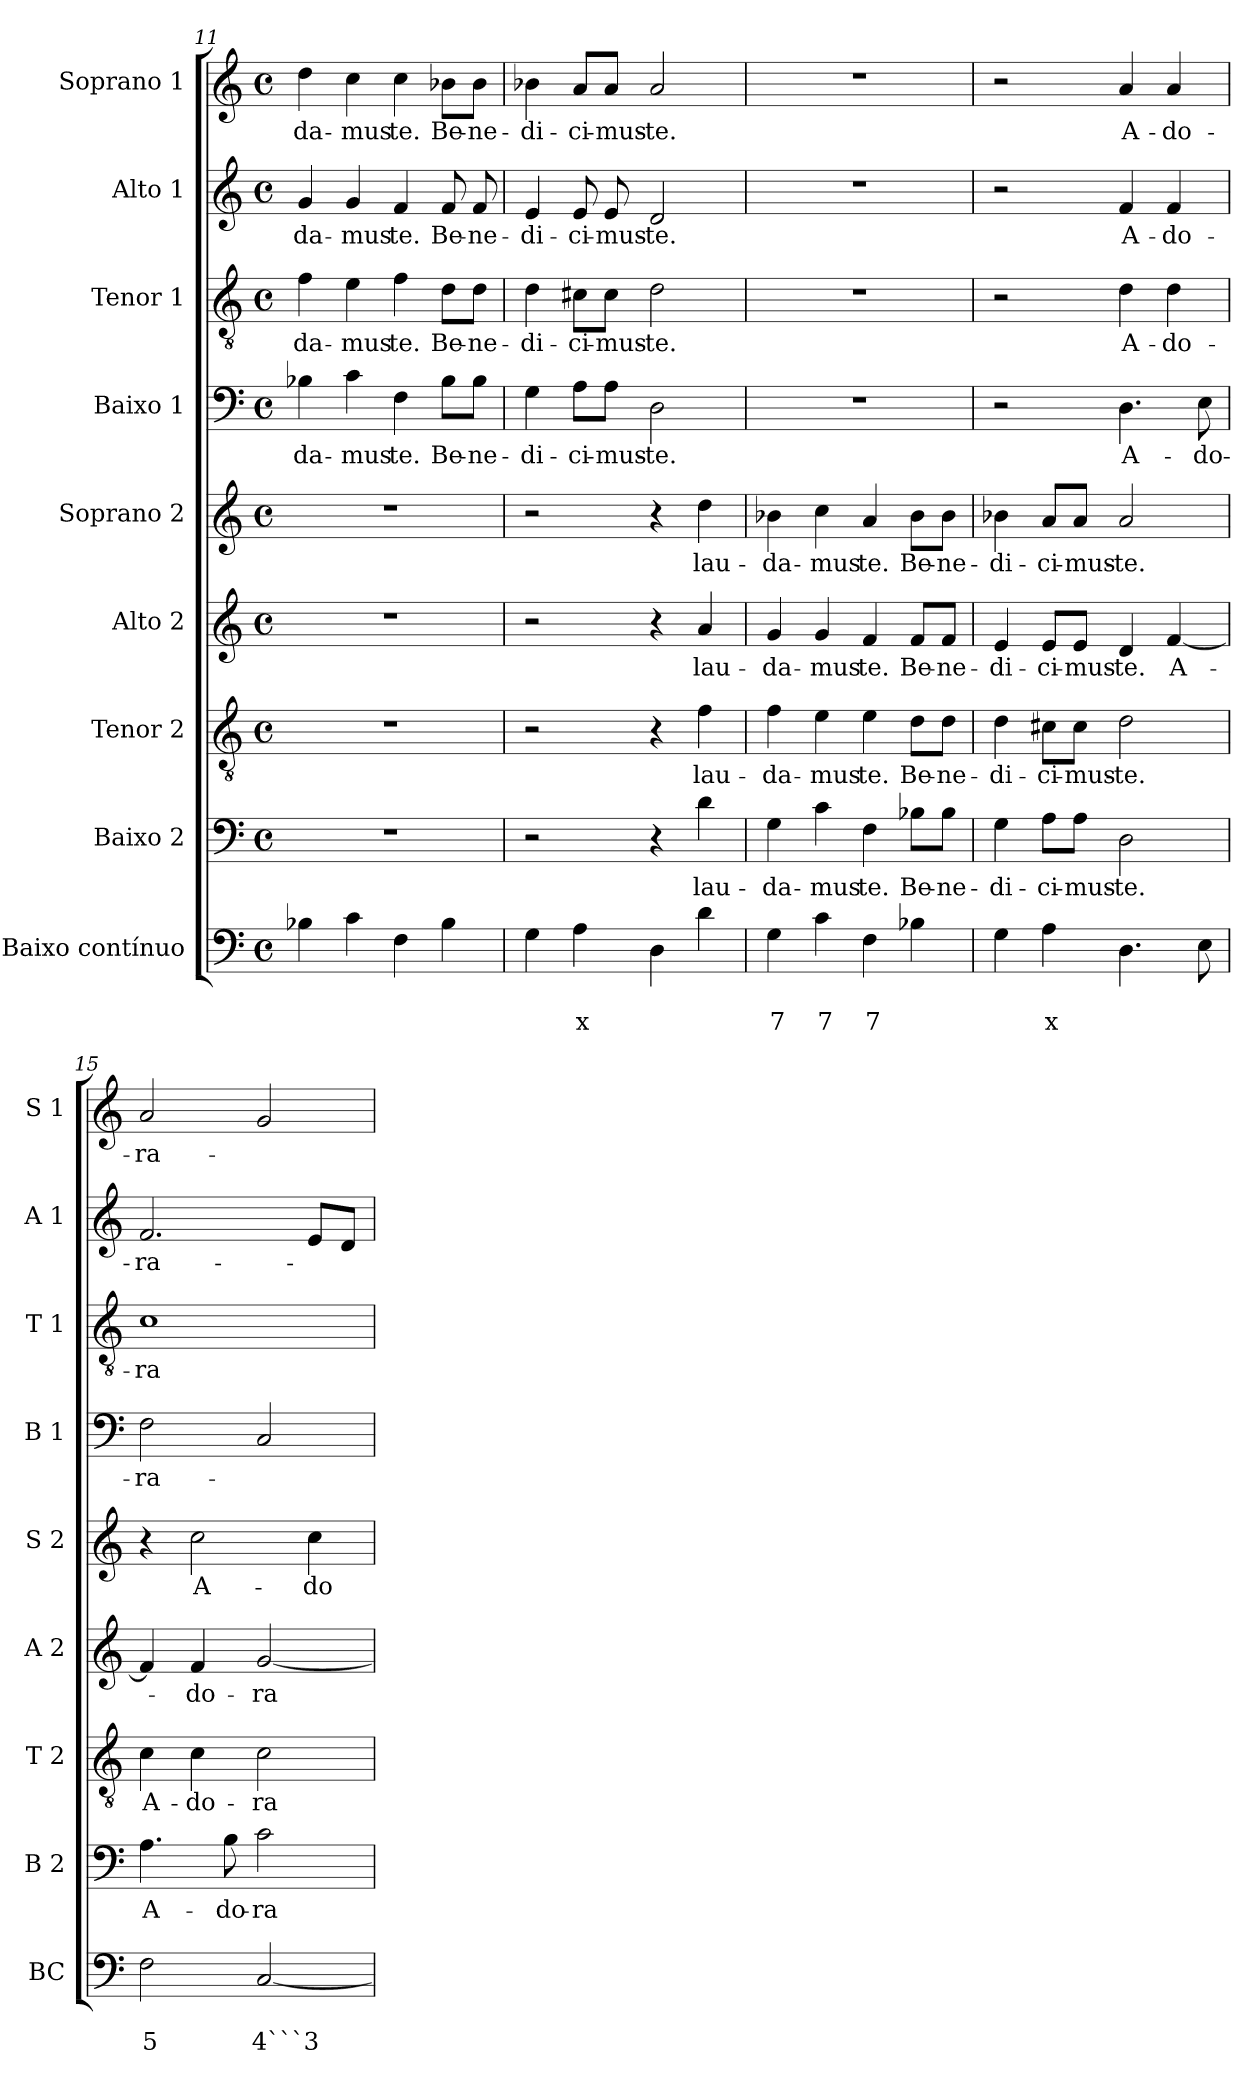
**kern	**text	**text	**kern	**text	**kern	**text	**kern	**text	**kern	**text	**kern	**text	**kern	**text	**kern	**text	**kern	**text
*part9	*part9	*part9	*part8	*part8	*part7	*part7	*part6	*part6	*part5	*part5	*part4	*part4	*part3	*part3	*part2	*part2	*part1	*part1
*staff9	*staff9	*staff9	*staff8	*staff8	*staff7	*staff7	*staff6	*staff6	*staff5	*staff5	*staff4	*staff4	*staff3	*staff3	*staff2	*staff2	*staff1	*staff1
*I"Baixo contínuo	*	*	*I"Baixo 2	*	*I"Tenor 2	*	*I"Alto 2	*	*I"Soprano 2	*	*I"Baixo 1	*	*I"Tenor 1	*	*I"Alto 1	*	*I"Soprano 1	*
*I'BC	*	*	*I'B 2	*	*I'T 2	*	*I'A 2	*	*I'S 2	*	*I'B 1	*	*I'T 1	*	*I'A 1	*	*I'S 1	*
*clefF4	*	*	*clefF4	*	*clefGv2	*	*clefG2	*	*clefG2	*	*clefF4	*	*clefGv2	*	*clefG2	*	*clefG2	*
*k[]	*	*	*k[]	*	*k[]	*	*k[]	*	*k[]	*	*k[]	*	*k[]	*	*k[]	*	*k[]	*
*C:	*	*	*C:	*	*C:	*	*C:	*	*C:	*	*C:	*	*C:	*	*C:	*	*C:	*
*M4/4	*	*	*M4/4	*	*M4/4	*	*M4/4	*	*M4/4	*	*M4/4	*	*M4/4	*	*M4/4	*	*M4/4	*
*met(c)	*	*	*met(c)	*	*met(c)	*	*met(c)	*	*met(c)	*	*met(c)	*	*met(c)	*	*met(c)	*	*met(c)	*
=11	=11	=11	=11	=11	=11	=11	=11	=11	=11	=11	=11	=11	=11	=11	=11	=11	=11	=11
!	!	!	!	!	!	!	!	!	!	!	!	!LO:LY:b	!	!LO:LY:b	!	!LO:LY:b	!	!LO:LY:b
4B-X\	.	.	1r	.	1r	.	1r	.	1r	.	4B-X\	-da-	4f\	-da-	4g/	-da-	4dd\	-da-
!	!	!	!	!	!	!	!	!	!	!	!	!LO:LY:b	!	!LO:LY:b	!	!LO:LY:b	!	!LO:LY:b
4c\	.	.	.	.	.	.	.	.	.	.	4c\	-mus	4e\	-mus	4g/	-mus	4cc\	-mus
!	!	!	!	!	!	!	!	!	!	!	!	!LO:LY:b	!	!LO:LY:b	!	!LO:LY:b	!	!LO:LY:b
4F\	.	.	.	.	.	.	.	.	.	.	4F\	te.	4f\	te.	4f/	te.	4cc\	te.
!	!	!	!	!	!	!	!	!	!	!	!	!LO:LY:b	!	!LO:LY:b	!	!LO:LY:b	!	!LO:LY:b
4B-\	.	.	.	.	.	.	.	.	.	.	8B-\L	Be-	8d\L	Be-	8f/	Be-	8b-X\L	Be-
!	!	!	!	!	!	!	!	!	!	!	!	!LO:LY:b	!	!LO:LY:b	!	!LO:LY:b	!	!LO:LY:b
.	.	.	.	.	.	.	.	.	.	.	8B-\J	-ne-	8d\J	-ne-	8f/	-ne-	8b-\J	-ne-
=12	=12	=12	=12	=12	=12	=12	=12	=12	=12	=12	=12	=12	=12	=12	=12	=12	=12	=12
!	!	!	!	!	!	!	!	!	!	!	!	!LO:LY:b	!	!LO:LY:b	!	!LO:LY:b	!	!LO:LY:b
4G\	.	.	2r	.	2r	.	2r	.	2r	.	4G\	-di-	4d\	-di-	4e/	-di-	4b-X\	-di-
!	!	!LO:LY:b	!	!	!	!	!	!	!	!	!	!LO:LY:b	!	!LO:LY:b	!	!LO:LY:b	!	!LO:LY:b
4A\	.	x	.	.	.	.	.	.	.	.	8A\L	-ci-	8c#X\L	-ci-	8e/	-ci-	8a/L	-ci-
!	!	!	!	!	!	!	!	!	!	!	!	!LO:LY:b	!	!LO:LY:b	!	!LO:LY:b	!	!LO:LY:b
.	.	.	.	.	.	.	.	.	.	.	8A\J	-mus-	8c#\J	-mus-	8e/	-mus-	8a/J	-mus-
!	!	!	!	!	!	!	!	!	!	!	!	!LO:LY:b	!	!LO:LY:b	!	!LO:LY:b	!	!LO:LY:b
4D\	.	.	4r	.	4r	.	4r	.	4r	.	2D\	-te.	2d\	-te.	2d/	-te.	2a/	-te.
!	!	!	!	!LO:LY:b	!	!LO:LY:b	!	!LO:LY:b	!	!LO:LY:b	!	!	!	!	!	!	!	!
4d\	.	.	4d\	lau-	4f\	lau-	4a/	lau-	4dd\	lau-	.	.	.	.	.	.	.	.
!!LO:PB:g=z
=13	=13	=13	=13	=13	=13	=13	=13	=13	=13	=13	=13	=13	=13	=13	=13	=13	=13	=13
!	!	!LO:LY:b	!	!LO:LY:b	!	!LO:LY:b	!	!LO:LY:b	!	!LO:LY:b	!	!	!	!	!	!	!	!
4G\	.	7	4G\	-da-	4f\	-da-	4g/	-da-	4b-X\	-da-	1r	.	1r	.	1r	.	1r	.
!	!	!LO:LY:b	!	!LO:LY:b	!	!LO:LY:b	!	!LO:LY:b	!	!LO:LY:b	!	!	!	!	!	!	!	!
4c\	.	7	4c\	-mus	4e\	-mus	4g/	-mus	4cc\	-mus	.	.	.	.	.	.	.	.
!	!	!LO:LY:b	!	!LO:LY:b	!	!LO:LY:b	!	!LO:LY:b	!	!LO:LY:b	!	!	!	!	!	!	!	!
4F\	.	7	4F\	te.	4e\	te.	4f/	te.	4a/	te.	.	.	.	.	.	.	.	.
!	!	!	!	!LO:LY:b	!	!LO:LY:b	!	!LO:LY:b	!	!LO:LY:b	!	!	!	!	!	!	!	!
4B-X\	.	.	8B-X\L	Be-	8d\L	Be-	8f/L	Be-	8b-\L	Be-	.	.	.	.	.	.	.	.
!	!	!	!	!LO:LY:b	!	!LO:LY:b	!	!LO:LY:b	!	!LO:LY:b	!	!	!	!	!	!	!	!
.	.	.	8B-\J	-ne-	8d\J	-ne-	8f/J	-ne-	8b-\J	-ne-	.	.	.	.	.	.	.	.
=14	=14	=14	=14	=14	=14	=14	=14	=14	=14	=14	=14	=14	=14	=14	=14	=14	=14	=14
!	!	!	!	!LO:LY:b	!	!LO:LY:b	!	!LO:LY:b	!	!LO:LY:b	!	!	!	!	!	!	!	!
4G\	.	.	4G\	-di-	4d\	-di-	4e/	-di-	4b-X\	-di-	2r	.	2r	.	2r	.	2r	.
!	!	!LO:LY:b	!	!LO:LY:b	!	!LO:LY:b	!	!LO:LY:b	!	!LO:LY:b	!	!	!	!	!	!	!	!
4A\	.	x	8A\L	-ci-	8c#X\L	-ci-	8e/L	-ci-	8a/L	-ci-	.	.	.	.	.	.	.	.
!	!	!	!	!LO:LY:b	!	!LO:LY:b	!	!LO:LY:b	!	!LO:LY:b	!	!	!	!	!	!	!	!
.	.	.	8A\J	-mus-	8c#\J	-mus-	8e/J	-mus-	8a/J	-mus-	.	.	.	.	.	.	.	.
!	!	!	!	!LO:LY:b	!	!LO:LY:b	!	!LO:LY:b	!	!LO:LY:b	!	!LO:LY:b	!	!LO:LY:b	!	!LO:LY:b	!	!LO:LY:b
4.D\	.	.	2D\	-te.	2d\	-te.	4d/	-te.	2a/	-te.	4.D\	A-	4d\	A-	4f/	A-	4a/	A-
!	!	!	!	!	!	!	!	!LO:LY:b	!	!	!	!	!	!LO:LY:b	!	!LO:LY:b	!	!LO:LY:b
.	.	.	.	.	.	.	[4f/	A-	.	.	.	.	4d\	-do-	4f/	-do-	4a/	-do-
!	!	!	!	!	!	!	!	!	!	!	!	!LO:LY:b	!	!	!	!	!	!
8E\	.	.	.	.	.	.	.	.	.	.	8E\	-do-	.	.	.	.	.	.
=15	=15	=15	=15	=15	=15	=15	=15	=15	=15	=15	=15	=15	=15	=15	=15	=15	=15	=15
!	!	!LO:LY:b	!	!LO:LY:b	!	!LO:LY:b	!	!	!	!	!	!LO:LY:b	!	!LO:LY:b	!	!LO:LY:b	!	!LO:LY:b
2F\	.	5	4.A\	A-	4c\	A-	4f/]	.	4r	.	2F\	-ra-	1c	-ra-	2.f/	-ra-	2a/	-ra-
!	!	!	!	!	!	!LO:LY:b	!	!LO:LY:b	!	!LO:LY:b	!	!	!	!	!	!	!	!
.	.	.	.	.	4c\	-do-	4f/	-do-	2cc\	A-	.	.	.	.	.	.	.	.
!	!	!	!	!LO:LY:b	!	!	!	!	!	!	!	!	!	!	!	!	!	!
.	.	.	8B\	-do-	.	.	.	.	.	.	.	.	.	.	.	.	.	.
!	!	!LO:LY:b	!	!LO:LY:b	!	!LO:LY:b	!	!LO:LY:b	!	!	!	!	!	!	!	!	!	!
[2C/	.	4```3	2c\	-ra-	2c\	-ra-	[2g/	-ra-	.	.	2C/	.	.	.	.	.	2g/	.
!	!	!	!	!	!	!	!	!	!	!LO:LY:b	!	!	!	!	!	!	!	!
.	.	.	.	.	.	.	.	.	4cc\	-do-	.	.	.	.	8e/L	.	.	.
.	.	.	.	.	.	.	.	.	.	.	.	.	.	.	8d/J	.	.	.
=	=	=	=	=	=	=	=	=	=	=	=	=	=	=	=	=	=	=
*-	*-	*-	*-	*-	*-	*-	*-	*-	*-	*-	*-	*-	*-	*-	*-	*-	*-	*-
